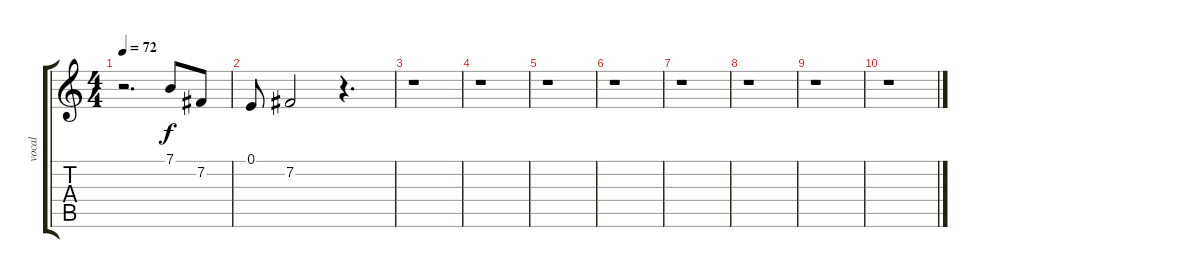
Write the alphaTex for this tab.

\track ("vocal" "vocal") {instrument lead3calliope}
\staff {score tabs}
\tuning (E4 B3 G3 D3 A2 E2) {hide}
\ts (4 4)
\tempo 72
\clef g2
\ks c
r.2{d dy f} 7.1.8 7.2.8 |
0.1.8 7.2.2 r.4{d} |
r.1 |
r.1 |
r.1 |
r.1 |
r.1 |
r.1 |
r.1 |
r.1
